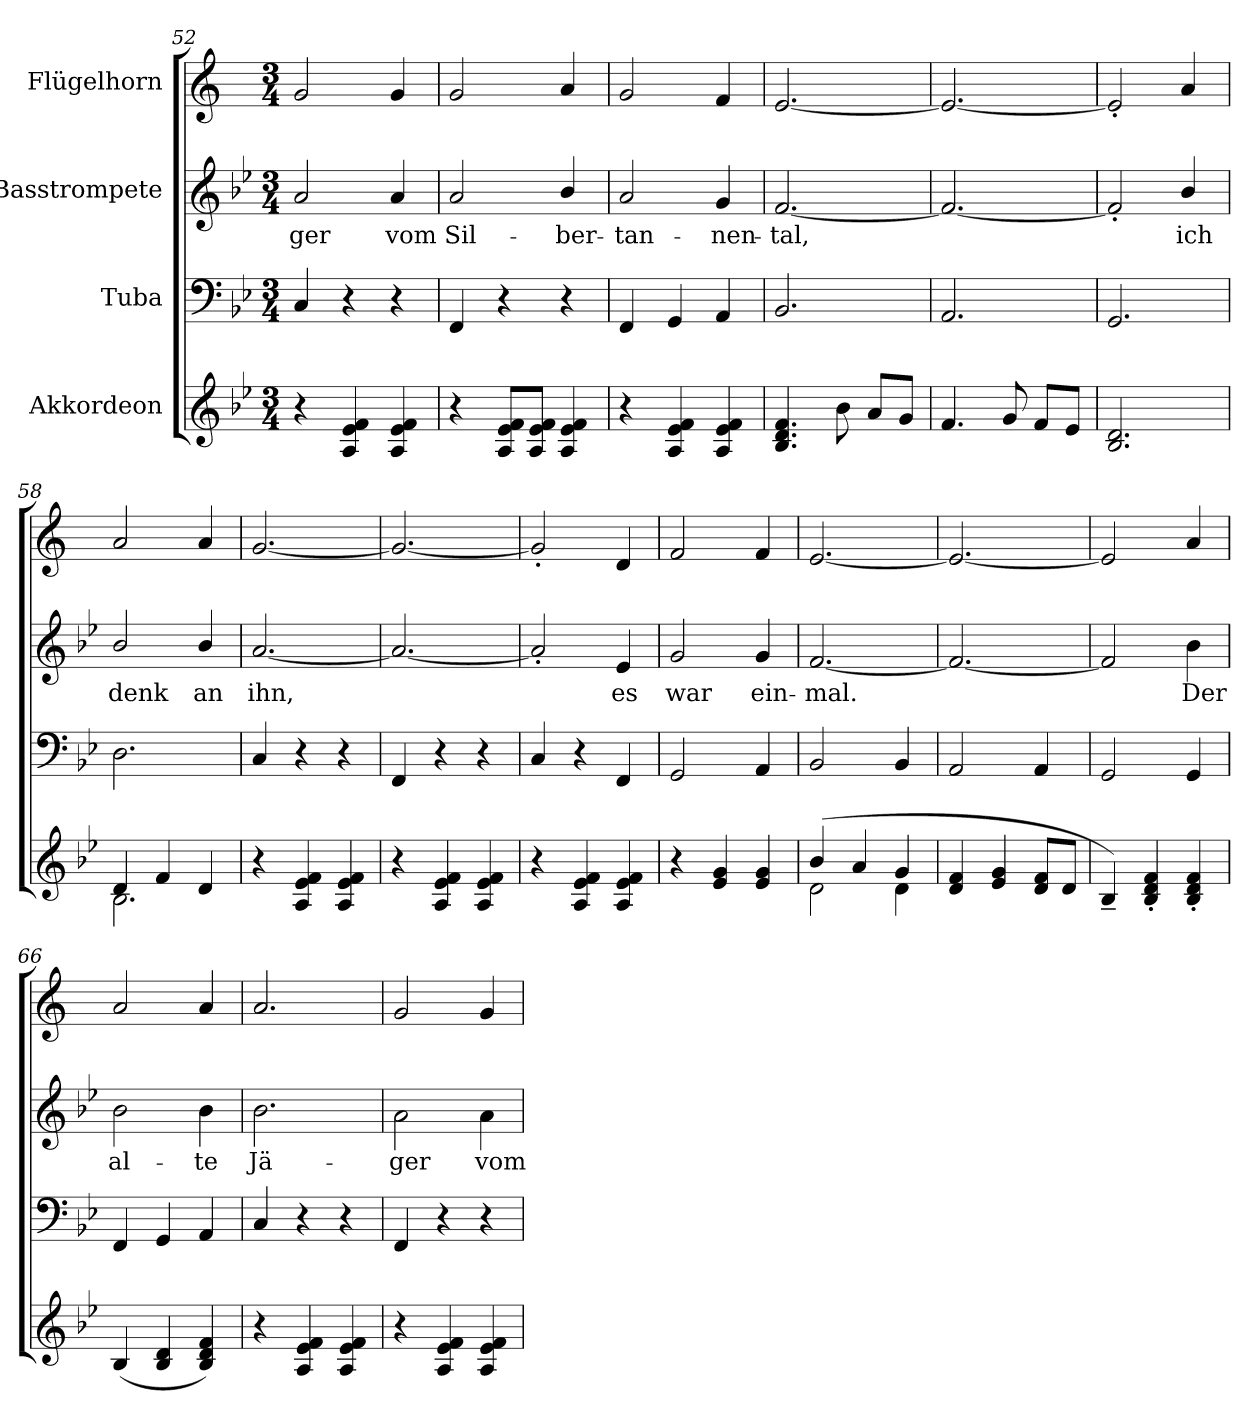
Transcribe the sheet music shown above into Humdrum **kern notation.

**kern	**kern	**kern	**text	**kern
*part4	*part3	*part2	*part2	*part1
*staff4	*staff3	*staff2	*staff2	*staff1
*I"Akkordeon	*I"Tuba	*I"Basstrompete	*	*I"Flügelhorn
*clefG2	*clefF4	*clefG2	*	*clefG2
*	*	*ITrd8c14	*	*ITrd1c2
*k[b-e-]	*k[b-e-]	*k[b-e-]	*	*k[b-e-]
*B-:	*B-:	*B-:	*	*B-:
*M3/4	*M3/4	*M3/4	*	*M3/4
=52	=52	=52	=52	=52
!	!	!	!LO:LY:b:color=#000000	!
4r	4Ci/	2Ai/	-ger	2fi/
4Ai/ 4e-i 4fi	4r	.	.	.
!	!	!	!LO:LY:b:color=#000000	!
4Ai/ 4e-i 4fi	4r	4Ai/	vom	4fi/
=53	=53	=53	=53	=53
!	!	!	!LO:LY:b:color=#000000	!
4r	4FFi/	2Ai/	Sil-	2fi/
8Ai/ 8e-i 8fiL	4r	.	.	.
8Ai/ 8e-i 8fiJ	.	.	.	.
!	!	!	!LO:LY:b:color=#000000	!
4Ai/ 4e-i 4fi	4r	4B-i/	-ber-	4gi/
!!LO:LB:g=z
=54	=54	=54	=54	=54
!	!	!	!LO:LY:b:color=#000000	!
4r	4FFi/	2Ai/	-tan-	2fi/
4Ai/ 4e-i 4fi	4GGi/	.	.	.
!	!	!	!LO:LY:b:color=#000000	!
4Ai/ 4e-i 4fi	4AAi/	4Gi/	-nen-	4e-i/
=55	=55	=55	=55	=55
!	!	!	!LO:LY:b:color=#000000	!
4.B-i/ 4.di 4.fi	2.BB-i/	[<2.Fi/	-tal,	[<2.di/
8b-i\	.	.	.	.
8ai/L	.	.	.	.
8gi/J	.	.	.	.
=56	=56	=56	=56	=56
4.fi/	2.AAi/	2.Fi/_<	.	2.di/_<
8gi/	.	.	.	.
8fi/L	.	.	.	.
8e-i/J	.	.	.	.
=57	=57	=57	=57	=57
2.B-i/ 2.di	2.GGi/	2F'i/]	.	2d'i/]
!	!	!	!LO:LY:b:color=#000000	!
.	.	4B-i/	ich	4gi/
=58	=58	=58	=58	=58
*^	*	*	*	*
!	!	!	!	!LO:LY:b:color=#000000	!
4di/	2.B-i\	2.Di\	2B-i/	denk	2gi/
4fi/	.	.	.	.	.
!	!	!	!	!LO:LY:b:color=#000000	!
4di/	.	.	4B-i/	an	4gi/
*v	*v	*	*	*	*
=59	=59	=59	=59	=59
!	!	!	!LO:LY:b:color=#000000	!
4r	4Ci/	[<2.Ai/	ihn,	[<2.fi/
4Ai/ 4e-i 4fi	4r	.	.	.
4Ai/ 4e-i 4fi	4r	.	.	.
=60	=60	=60	=60	=60
4r	4FFi/	2.Ai/_<	.	2.fi/_<
4Ai/ 4e-i 4fi	4r	.	.	.
4Ai/ 4e-i 4fi	4r	.	.	.
=61	=61	=61	=61	=61
4r	4Ci/	2A'i/]	.	2f'i/]
4Ai/ 4e-i 4fi	4r	.	.	.
!	!	!	!LO:LY:b:color=#000000	!
4Ai/ 4e-i 4fi	4FFi/	4E-i/	es	4ci/
=62	=62	=62	=62	=62
!	!	!	!LO:LY:b:color=#000000	!
4r	2GGi/	2Gi/	war	2e-i/
4e-i/ 4gi	.	.	.	.
!	!	!	!LO:LY:b:color=#000000	!
4e-i/ 4gi	4AAi/	4Gi/	ein-	4e-i/
=63	=63	=63	=63	=63
*^	*	*	*	*
!	!	!	!	!LO:LY:b:color=#000000	!
(4b-i/	2di\	2BB-i/	[<2.Fi/	-mal.	[<2.di/
4ai/	.	.	.	.	.
4gi/	4di\	4BB-i/	.	.	.
*v	*v	*	*	*	*
=64	=64	=64	=64	=64
4di/ 4fi	2AAi/	2.Fi/_<	.	2.di/_<
4e-i/ 4gi	.	.	.	.
8di/ 8fiL	4AAi/	.	.	.
8di/J	.	.	.	.
!!LO:PB:g=z
=65	=65	=65	=65	=65
4B-~i/)	2GGi/	2Fi/]	.	2di/]
4B-i/' 4di' 4fi'	.	.	.	.
!	!	!	!LO:LY:b:color=#000000	!
4B-i/' 4di' 4fi'	4GGi/	4B-i\	Der	4gi/
=66	=66	=66	=66	=66
!	!	!	!LO:LY:b:color=#000000	!
(4B-i/	4FFi/	2B-i\	al-	2gi/
4B-i/ 4di	4GGi/	.	.	.
!	!	!	!LO:LY:b:color=#000000	!
4B-i/ 4di 4fi)	4AAi/	4B-i\	-te	4gi/
=67	=67	=67	=67	=67
!	!	!	!LO:LY:b:color=#000000	!
4r	4Ci/	2.B-i\	Jä-	2.gi/
4Ai/ 4e-i 4fi	4r	.	.	.
4Ai/ 4e-i 4fi	4r	.	.	.
=68	=68	=68	=68	=68
!	!	!	!LO:LY:b:color=#000000	!
4r	4FFi/	2Ai\	-ger	2fi/
4Ai/ 4e-i 4fi	4r	.	.	.
!	!	!	!LO:LY:b:color=#000000	!
4Ai/ 4e-i 4fi	4r	4Ai\	vom	4fi/
=	=	=	=	=
*-	*-	*-	*-	*-
